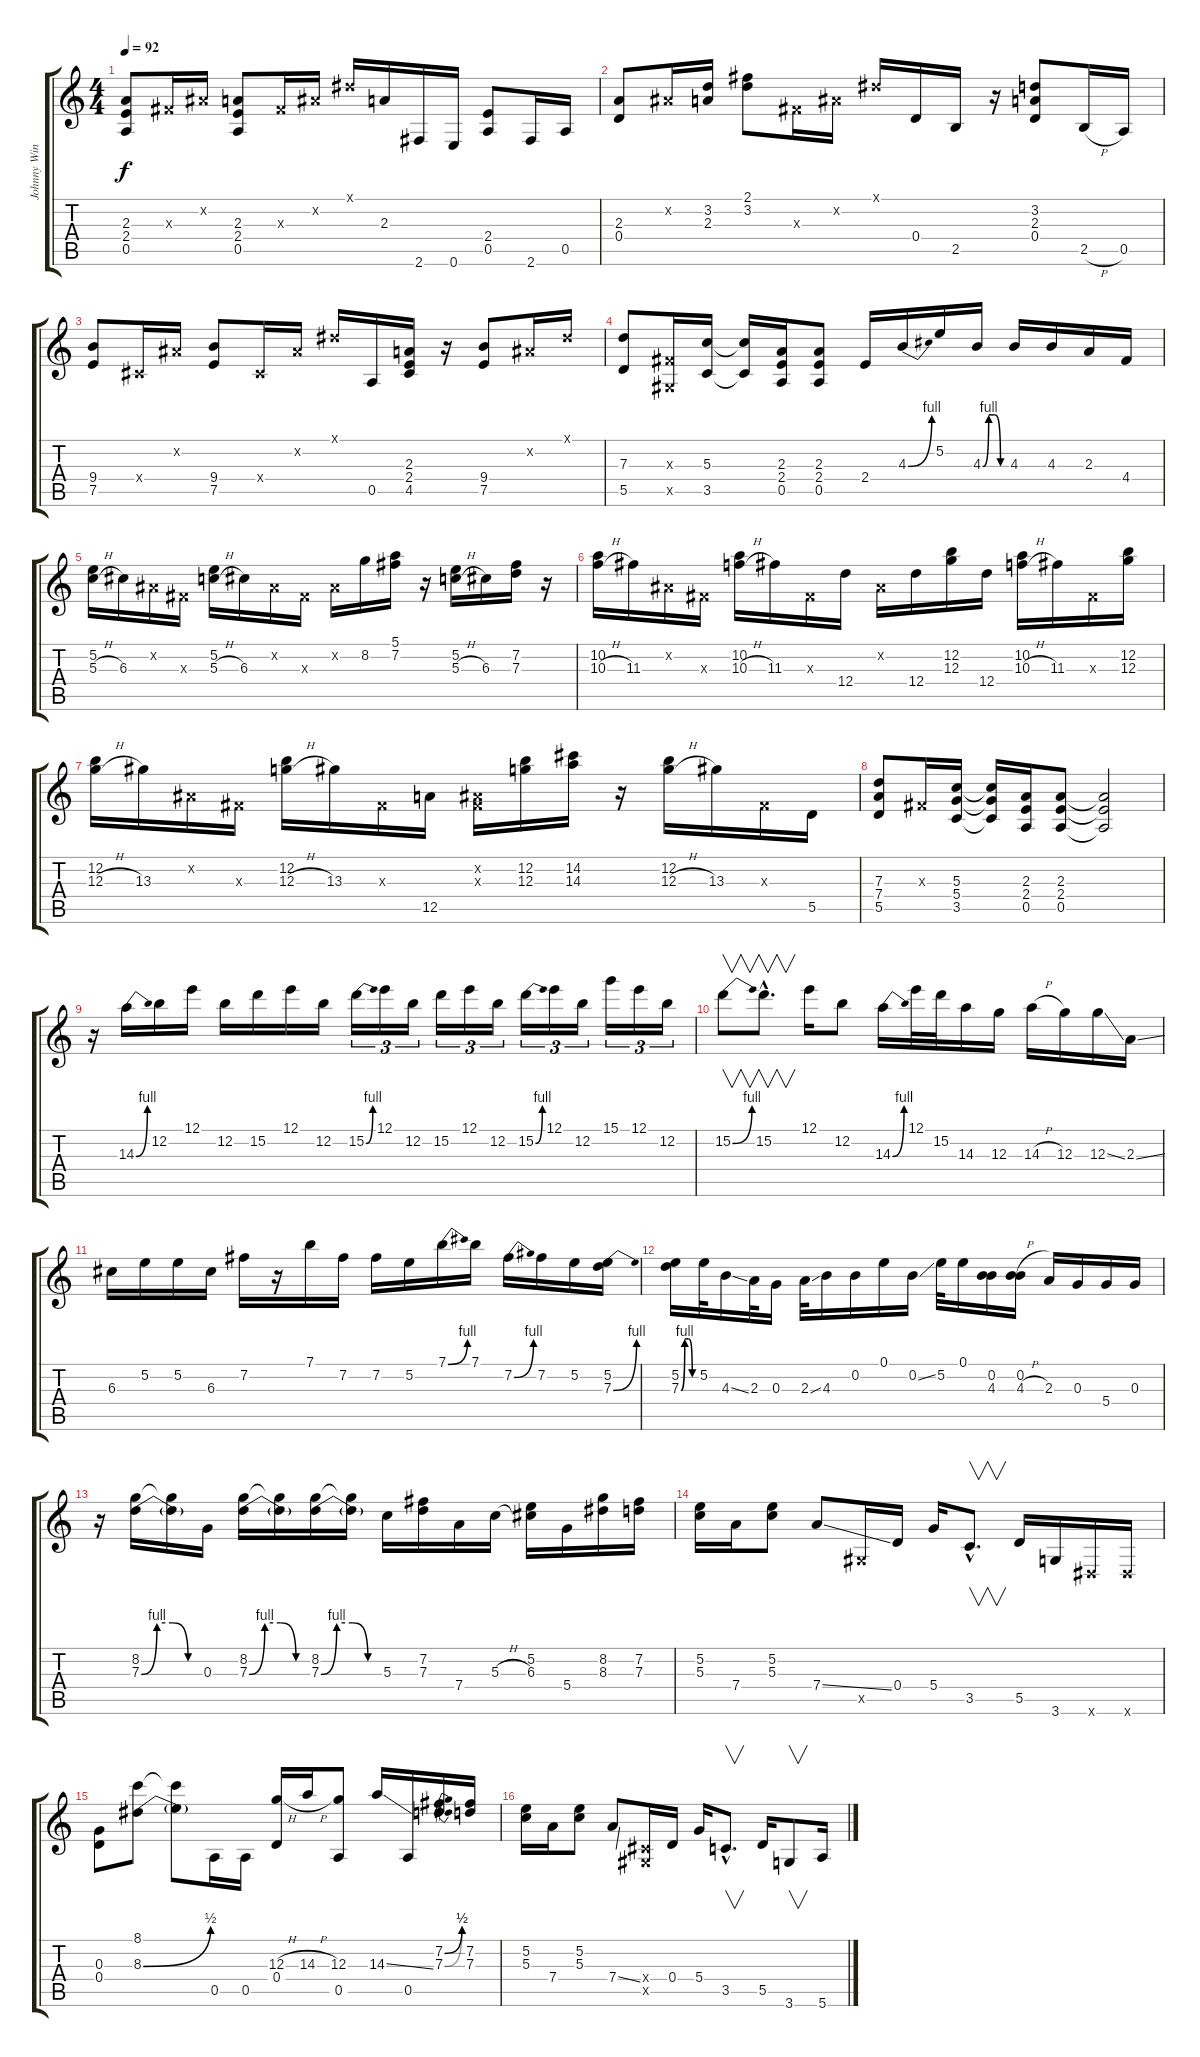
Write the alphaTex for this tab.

\track ("Johnny Winters" "Johnny Win") {instrument distortionguitar}
\staff {score tabs}
\tuning (E4 B3 G3 D3 A2 E2) {hide}
\ts (4 4)
\tempo 92
\clef g2
\ks c
(2.3 2.4 0.5).8{dy f} -1.3{x}.16 -1.2{x}.16 (2.3 2.4 0.5).8 -1.3{x}.16 -1.2{x}.16 -1.1{x}.16 2.3.16 2.6.16 0.6.16 (2.4 0.5).8 2.6.16 0.5.16 |
(2.3 0.4).8 -1.2{x}.16 (3.2 2.3).16 (2.1 3.2).8 -1.3{x}.16 -1.2{x}.16 -1.1{x}.16 0.4.16 2.5.16 r.16 (3.2 2.3 0.4).8 2.5{h}.16 0.5.16 |
(9.4 7.5).8 -1.4{x}.16 -1.2{x}.16 (9.4 7.5).8 -1.4{x}.16 -1.2{x}.16 -1.1{x}.16 0.5.16 (2.3 2.4 4.5).16 r.16 (9.4 7.5).8 -1.2{x}.16 -1.1{x}.16 |
(7.3 5.5).8 (-1.3{x} -1.5{x}).16 (5.3 3.5).16 (5.3{t} 3.5{t}).16 (2.3 2.4 0.5).16 (2.3 2.4 0.5).8 2.4.16 4.3{be (bend 0 0 60 4)}.16 5.2.16 4.3{be (custom 0 0 15 4 30 4 45 0 60 0)}.16 4.3.16 4.3.16 2.3.16 4.4.16 |
(5.2 5.3{h}).16 6.3.16 -1.2{x}.16 -1.3{x}.16 (5.2 5.3{h}).16 6.3.16 -1.2{x}.16 -1.3{x}.16 -1.2{x}.16 8.2.16 (5.1 7.2).16 r.16 (5.2 5.3{h}).16 6.3.16 (7.2 7.3).16 r.16 |
(10.2 10.3{h}).16 11.3.16 -1.2{x}.16 -1.3{x}.16 (10.2 10.3{h}).16 11.3.16 -1.3{x}.16 12.4.16 -1.2{x}.16 12.4.16 (12.2 12.3).16 12.4.16 (10.2 10.3{h}).16 11.3.16 -1.3{x}.16 (12.2 12.3).16 |
(12.2 12.3{h}).16 13.3.16 -1.2{x}.16 -1.3{x}.16 (12.2 12.3{h}).16 13.3.16 -1.3{x}.16 12.5.16 (-1.2{x} -1.3{x}).16 (12.2 12.3).16 (14.2 14.3).16 r.16 (12.2 12.3{h}).16 13.3.16 -1.3{x}.16 5.5.16 |
(7.3 7.4 5.5).8 -1.3{x}.16 (5.3 5.4 3.5).16 (5.3{t} 5.4{t} 3.5{t}).16 (2.3 2.4 0.5).16 (2.3 2.4 0.5).8 (2.3{t} 2.4{t} 0.5{t}).2 |
r.16 14.3{be (bend 0 0 60 4)}.16 12.2.16 12.1.16 12.2.16 15.2.16 12.1.16 12.2.16 15.2{be (bend 0 0 60 4)}.16{tu (3 2)} 12.1.16{tu (3 2)} 12.2.16{tu (3 2)} 15.2.16{tu (3 2)} 12.1.16{tu (3 2)} 12.2.16{tu (3 2)} 15.2{be (bend 0 0 60 4)}.16{tu (3 2)} 12.1.16{tu (3 2)} 12.2.16{tu (3 2)} 15.1.16{tu (3 2)} 12.1.16{tu (3 2)} 12.2.16{tu (3 2)} |
15.2{be (bend 0 0 60 4)}.8{v} 15.2{hac}.8{v d} 12.1.16 12.2.8 14.3{be (bend 0 0 60 4)}.16 12.1.32 15.2.32 14.3.16 12.3.16 14.3{h}.16 12.3.16 12.3{ss}.16 2.3{ss}.16 |
6.3.16 5.2.16 5.2.16 6.3.16 7.2.16 r.16 7.1.16 7.2.16 7.2.16 5.2.16 7.1{be (bend 0 0 60 4)}.16 7.1.16 7.2{be (bend 0 0 60 4)}.16 7.2.16 5.2.16 (5.2 7.3{be (bend 0 0 60 4)}).16 |
(5.2 7.3{be (custom 0 0 15 4 30 4 45 0 60 0)}).16 5.2.32 4.3{ss}.16 2.3.32 0.3.16 2.3{ss}.32 4.3.16 0.2.16 0.1.16 0.2{ss}.16 5.2.32 0.1.16 (0.2 4.3).16 (0.2 4.3{h}).16 2.3.16 0.3.16 5.4.16 0.3.16 |
r.16 (8.2 7.3{be (custom 0 0 15 4 30 4 45 0 60 0)}).16 (8.2{t} 7.3{t}).16 0.3.16 (8.2 7.3{be (custom 0 0 15 4 30 4 45 0 60 0)}).16 (8.2{t} 7.3{t}).16 (8.2 7.3{be (custom 0 0 15 4 30 4 45 0 60 0)}).16 (8.2{t} 7.3{t}).16 5.3.16 (7.2 7.3).16 7.4.16 5.3{h}.16 (5.2 6.3).16 5.4.16 (8.2 8.3).16 (7.2 7.3).16 |
(5.2 5.3).16 7.4.16 (5.2 5.3).8 7.4{ss}.8 -1.5{x}.16 0.4.16 5.4.16 3.5{hac}.8{v d} 5.5.16 3.6.16 -1.6{x}.16 -1.6{x}.16 |
(0.3 0.4).8 (8.1 8.3{be (bend 0 0 60 2)}).8 (8.1{t} 8.3{t}).8 0.5.16 0.5.16 (12.3{h} 0.4).16 14.3{h}.16 (12.3 0.5).8 14.3{ss}.16 0.5.16 (7.2{be (bend 0 0 60 2)} 7.3{be (bend 0 0 60 2)}).16 (7.2 7.3).16 |
(5.2 5.3).16 7.4.16 (5.2 5.3).8 7.4{ss}.8 (-1.4{x} -1.5{x}).16 0.4.16 5.4.16 3.5{hac}.8{v d} 5.5.16 3.6.8{v} 5.6.16
